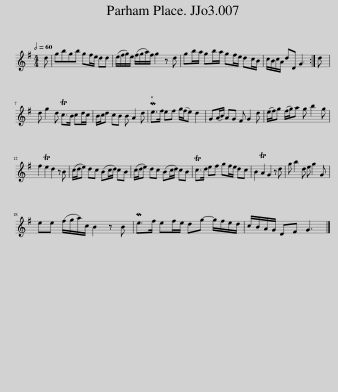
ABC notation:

X:1
L:1/8
Q:1/2=60
M:4/4
I:linebreak $
K:G
V:1 treble
V:1
 d | gbgb gf/e/ dd | (e/f/g/)e/ (f/g/a/)f/ g2 z d | gb/a/ gb/a/ gf/e/ dc/B/ | c/B/c/A/ dD G3 :| %5
 d |$ d g2 d Tc>B cd/c/ | B/c/d cB B A2 d | Me>f ef g/(f/e) d2 | G(A/B/) AG F G2 d | %10
 (e/f/)g (f/g/)a g b2 g |$ f2 Te2 d2 z B | (c/d/e) dc (Bc/d/) cB | (c/d/e) dc (Bc/d/) cB | Tc>d ef gf/e/ dc | %15
 B2 TA2 G2 z d | g b2 d e g2 G |$ ee (f/g/a/)c/ B2 z B | Me>f ef/e/ dg- g/f/e/d/ | c/B/A/G/ DF G3 |] %20
